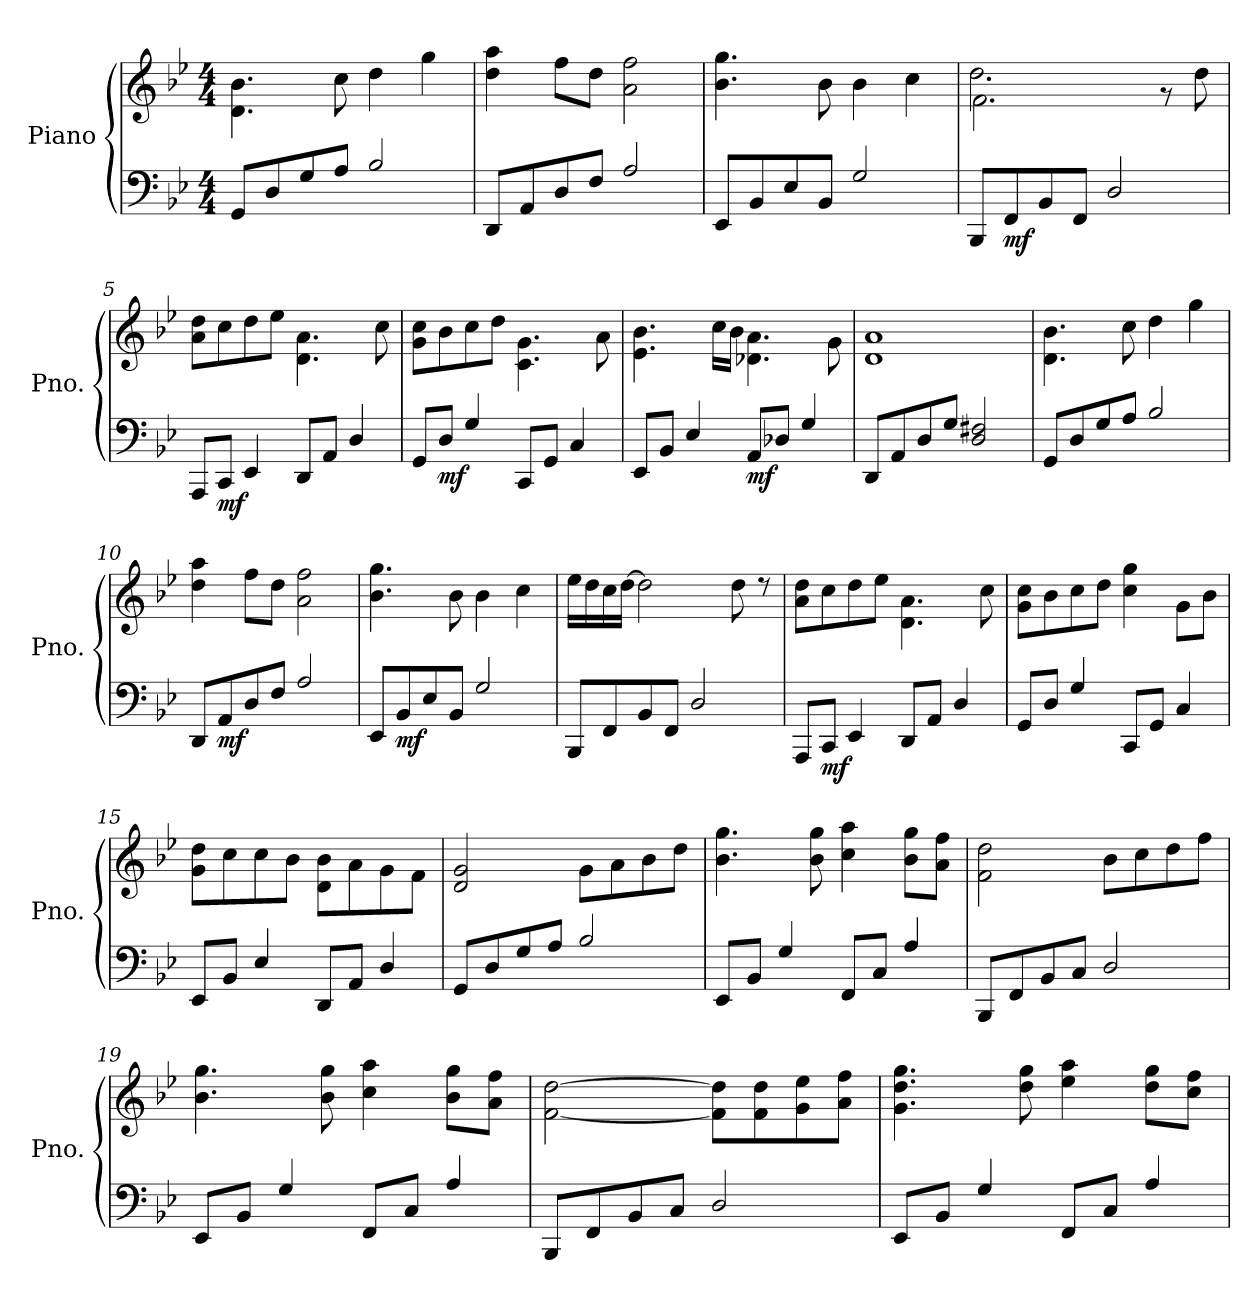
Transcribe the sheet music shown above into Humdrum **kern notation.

**kern	**kern	**dynam
*part1	*part1	*part1
*staff2	*staff1	*staff1/2
*I"Piano	*	*
*I'Pno.	*	*
*clefF4	*clefG2	*
*k[b-e-]	*k[b-e-]	*
*M4/4	*M4/4	*
*MM80	*MM80	*
=1	=1	=1
8GG/L	4.d\ 4.b-\	.
8D/	.	.
8G/	.	.
8A/J	8cc\	.
2B-/	4dd\	.
.	4gg\	.
=2	=2	=2
8DD/L	4dd\ 4aa\	.
8AA/	.	.
8D/	8ff\L	.
8F/J	8dd\J	.
2A/	2a\ 2ff\	.
=3	=3	=3
8EE-/L	4.b-\ 4.gg\	.
8BB-/	.	.
8E-/	.	.
8BB-/J	8b-\	.
2G/	4b-\	.
.	4cc\	.
=4	=4	=4
*	*^	*
8BBB-/L	2.dd\	2.f\	.
!	!	!	!LO:DY:b=2
8FF/	.	.	mf
8BB-/	.	.	.
8FF/J	.	.	.
2D/	.	.	.
.	8rg	4ryy	.
.	8dd\	.	.
*	*v	*v	*
=5	=5	=5
8AAA/L	8a\ 8dd\L	.
!	!	!LO:DY:b=2
8CC/J	8cc\	mf
4EE-/	8dd\	.
.	8ee-\J	.
8DD/L	4.d\ 4.a\	.
8AA/J	.	.
4D/	.	.
.	8cc\	.
=6	=6	=6
8GG/L	8g\ 8cc\L	.
!	!	!LO:DY:b=2
8D/J	8b-\	mf
4G/	8cc\	.
.	8dd\J	.
8CC/L	4.c\ 4.g\	.
8GG/J	.	.
4C/	.	.
.	8a\	.
!!LO:LB:g=z
=7	=7	=7
8EE-/L	4.e-\ 4.b-\	.
8BB-/J	.	.
4E-/	.	.
.	16cc\LL	.
.	16b-\JJ	.
!	!	!LO:DY:b=2
8AA/L	4.d-X\ 4.a\	mf
8D-X/J	.	.
4G/	.	.
.	8g\	.
=8	=8	=8
*	*^	*
8DD/L	1a	1d	.
8AA/	.	.	.
8D/	.	.	.
8G/J	.	.	.
2D/ 2F#X/	.	.	.
*	*v	*v	*
=9	=9	=9
8GG/L	4.d\ 4.b-\	.
8D/	.	.
8G/	.	.
8A/J	8cc\	.
2B-/	4dd\	.
.	4gg\	.
=10	=10	=10
8DD/L	4dd\ 4aa\	.
!	!	!LO:DY:b=2
8AA/	.	mf
8D/	8ff\L	.
8F/J	8dd\J	.
2A/	2a\ 2ff\	.
=11	=11	=11
8EE-/L	4.b-\ 4.gg\	.
!	!	!LO:DY:b=2
8BB-/	.	mf
8E-/	.	.
8BB-/J	8b-\	.
2G/	4b-\	.
.	4cc\	.
=12	=12	=12
8BBB-/L	16ee-\LL	.
.	16dd\	.
8FF/	16cc\	.
.	[16dd\JJ	.
8BB-/	2dd\]	.
8FF/J	.	.
2D/	.	.
.	8dd\	.
.	8rdd	.
!!LO:LB:g=z
=13	=13	=13
8AAA/L	8a\ 8dd\L	.
!	!	!LO:DY:b=2
8CC/J	8cc\	mf
4EE-/	8dd\	.
.	8ee-\J	.
8DD/L	4.d\ 4.a\	.
8AA/J	.	.
4D/	.	.
.	8cc\	.
=14	=14	=14
8GG/L	8g\ 8cc\L	.
8D/J	8b-\	.
4G/	8cc\	.
.	8dd\J	.
8CC/L	4cc\ 4gg\	.
8GG/J	.	.
4C/	8g\L	.
.	8b-\J	.
=15	=15	=15
8EE-/L	8g\ 8dd\L	.
8BB-/J	8cc\	.
4E-/	8cc\	.
.	8b-\J	.
8DD/L	8d\ 8b-\L	.
8AA/J	8a\	.
4D/	8g\	.
.	8f\J	.
=16	=16	=16
8GG/L	2d/ 2g/	.
8D/	.	.
8G/	.	.
8A/J	.	.
2B-/	8g\L	.
.	8a\	.
.	8b-\	.
.	8dd\J	.
=17	=17	=17
8EE-/L	4.b-\ 4.gg\	.
8BB-/J	.	.
4G/	.	.
.	8b-\ 8gg\	.
8FF/L	4cc\ 4aa\	.
8C/J	.	.
4A/	8b-\ 8gg\L	.
.	8a\ 8ff\J	.
!!LO:LB:g=z
=18	=18	=18
8BBB-/L	2f\ 2dd\	.
8FF/	.	.
8BB-/	.	.
8C/J	.	.
2D/	8b-\L	.
.	8cc\	.
.	8dd\	.
.	8ff\J	.
=19	=19	=19
8EE-/L	4.b-\ 4.gg\	.
8BB-/J	.	.
4G/	.	.
.	8b-\ 8gg\	.
8FF/L	4cc\ 4aa\	.
8C/J	.	.
4A/	8b-\ 8gg\L	.
.	8a\ 8ff\J	.
=20	=20	=20
8BBB-/L	[2f\ [2dd\	.
8FF/	.	.
8BB-/	.	.
8C/J	.	.
2D/	8f\] 8dd\]L	.
.	8f\ 8dd\	.
.	8g\ 8ee-\	.
.	8a\ 8ff\J	.
=21	=21	=21
8EE-/L	4.g\ 4.dd\ 4.gg\	.
8BB-/J	.	.
4G/	.	.
.	8dd\ 8gg\	.
8FF/L	4ee-\ 4aa\	.
8C/J	.	.
4A/	8dd\ 8gg\L	.
.	8cc\ 8ff\J	.
=	=	=
*-	*-	*-
